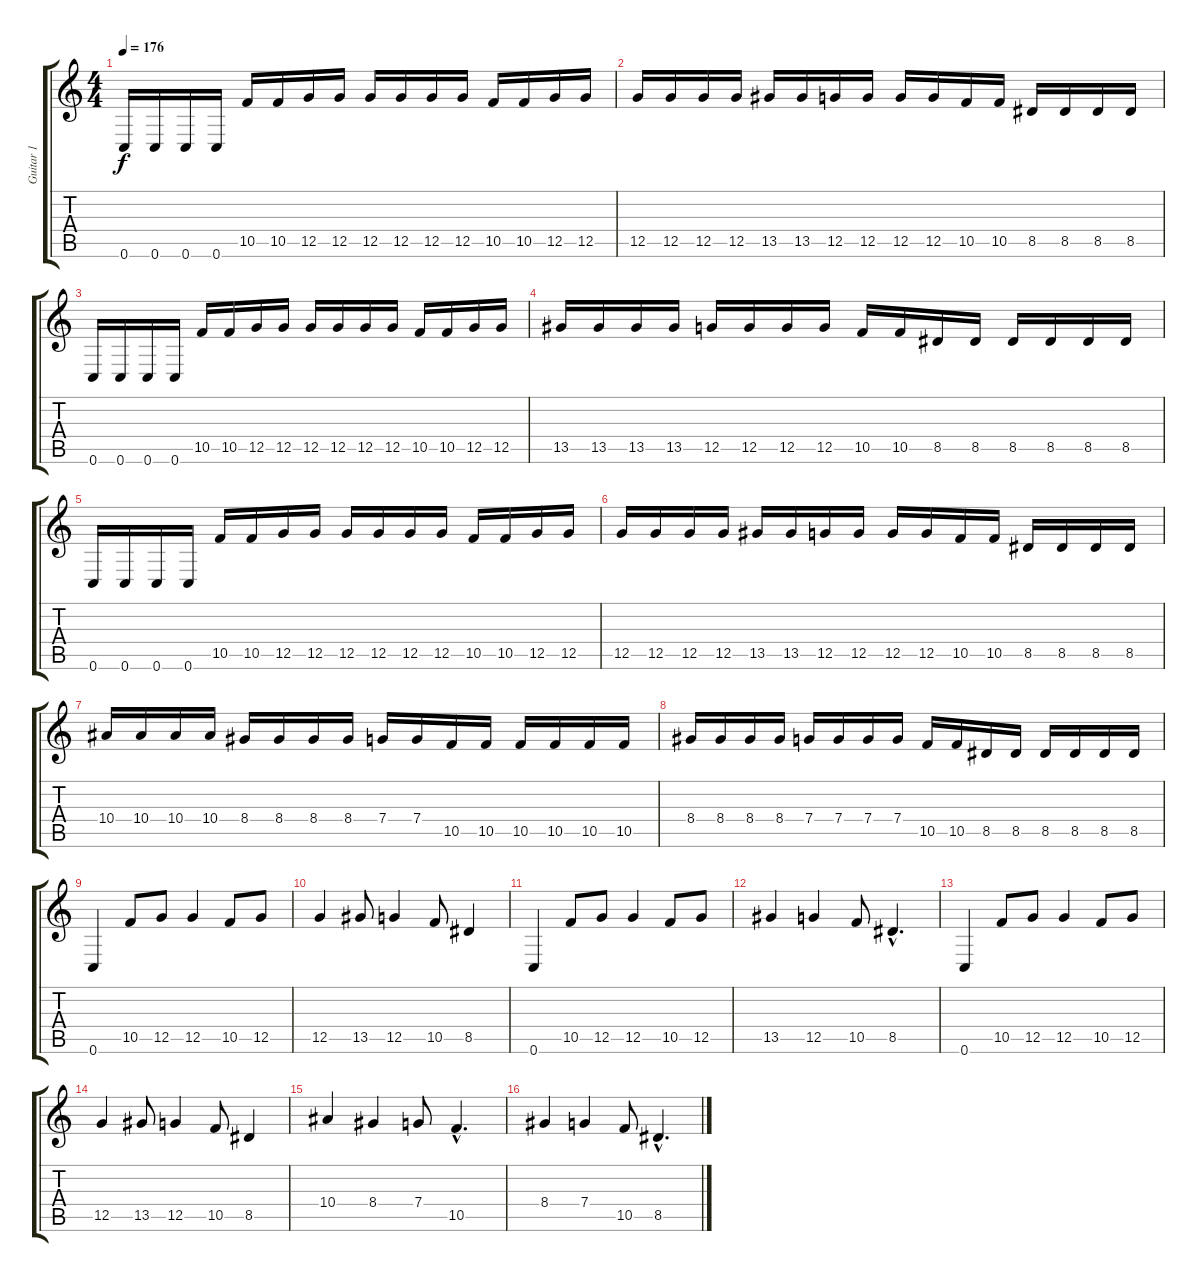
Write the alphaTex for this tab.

\track ("Guitar 1" "Guitar 1") {instrument distortionguitar}
\staff {score tabs}
\tuning (D4 A3 F3 C3 G2 C2) {hide}
\ts (4 4)
\tempo 176
\clef g2
\ks c
0.6.16{dy f} 0.6.16 0.6.16 0.6.16 10.5.16 10.5.16 12.5.16 12.5.16 12.5.16 12.5.16 12.5.16 12.5.16 10.5.16 10.5.16 12.5.16 12.5.16 |
12.5.16 12.5.16 12.5.16 12.5.16 13.5.16 13.5.16 12.5.16 12.5.16 12.5.16 12.5.16 10.5.16 10.5.16 8.5.16 8.5.16 8.5.16 8.5.16 |
0.6.16 0.6.16 0.6.16 0.6.16 10.5.16 10.5.16 12.5.16 12.5.16 12.5.16 12.5.16 12.5.16 12.5.16 10.5.16 10.5.16 12.5.16 12.5.16 |
13.5.16 13.5.16 13.5.16 13.5.16 12.5.16 12.5.16 12.5.16 12.5.16 10.5.16 10.5.16 8.5.16 8.5.16 8.5.16 8.5.16 8.5.16 8.5.16 |
0.6.16 0.6.16 0.6.16 0.6.16 10.5.16 10.5.16 12.5.16 12.5.16 12.5.16 12.5.16 12.5.16 12.5.16 10.5.16 10.5.16 12.5.16 12.5.16 |
12.5.16 12.5.16 12.5.16 12.5.16 13.5.16 13.5.16 12.5.16 12.5.16 12.5.16 12.5.16 10.5.16 10.5.16 8.5.16 8.5.16 8.5.16 8.5.16 |
10.4.16 10.4.16 10.4.16 10.4.16 8.4.16 8.4.16 8.4.16 8.4.16 7.4.16 7.4.16 10.5.16 10.5.16 10.5.16 10.5.16 10.5.16 10.5.16 |
8.4.16 8.4.16 8.4.16 8.4.16 7.4.16 7.4.16 7.4.16 7.4.16 10.5.16 10.5.16 8.5.16 8.5.16 8.5.16 8.5.16 8.5.16 8.5.16 |
0.6.4 10.5.8 12.5.8 12.5.4 10.5.8 12.5.8 |
12.5.4 13.5.8 12.5.4 10.5.8 8.5.4 |
0.6.4 10.5.8 12.5.8 12.5.4 10.5.8 12.5.8 |
13.5.4 12.5.4 10.5.8 8.5{hac}.4{d} |
0.6.4 10.5.8 12.5.8 12.5.4 10.5.8 12.5.8 |
12.5.4 13.5.8 12.5.4 10.5.8 8.5.4 |
10.4.4 8.4.4 7.4.8 10.5{hac}.4{d} |
8.4.4 7.4.4 10.5.8 8.5{hac}.4{d}
